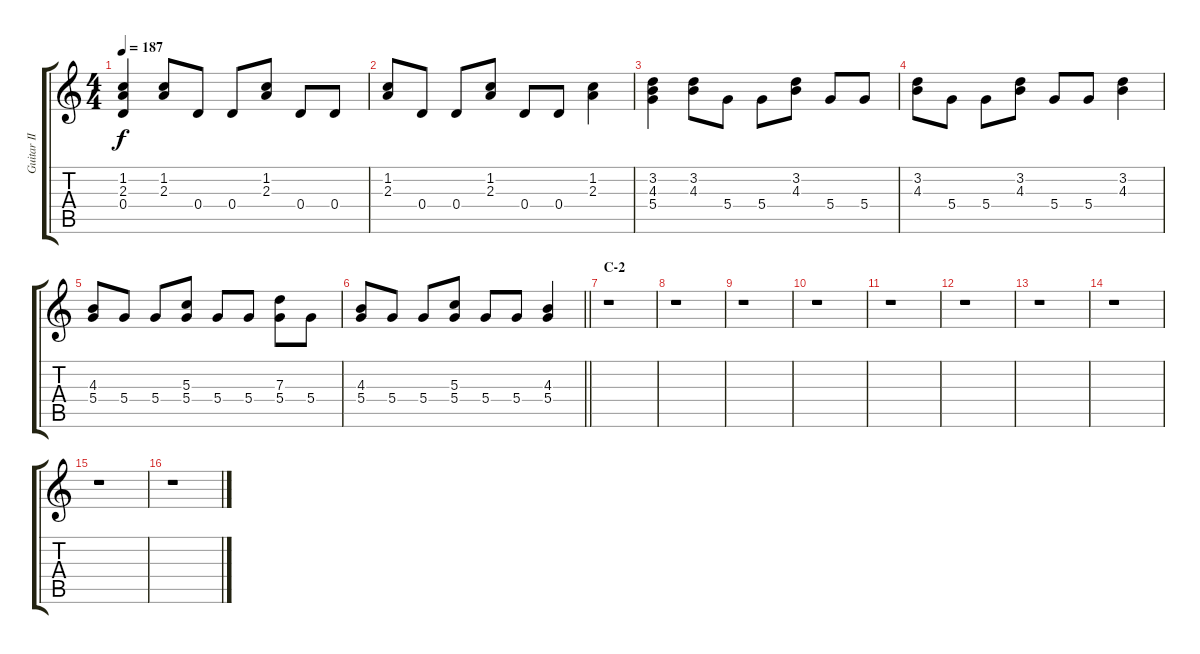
\track ("Guitar II" "Guitar II") {instrument overdrivenguitar}
\staff {score tabs}
\tuning (E4 B3 G3 D3 A2 E2) {hide}
\ts (4 4)
\tempo 187
\clef g2
\ks c
(1.2 2.3 0.4).4{dy f} (1.2 2.3).8 0.4.8 0.4.8 (1.2 2.3).8 0.4.8 0.4.8 |
(1.2 2.3).8 0.4.8 0.4.8 (1.2 2.3).8 0.4.8 0.4.8 (1.2 2.3).4 |
(3.2 4.3 5.4).4 (3.2 4.3).8 5.4.8 5.4.8 (3.2 4.3).8 5.4.8 5.4.8 |
(3.2 4.3).8 5.4.8 5.4.8 (3.2 4.3).8 5.4.8 5.4.8 (3.2 4.3).4 |
(4.3 5.4).8 5.4.8 5.4.8 (5.3 5.4).8 5.4.8 5.4.8 (7.3 5.4).8 5.4.8 |
\barLineRight lightlight
(4.3 5.4).8 5.4.8 5.4.8 (5.3 5.4).8 5.4.8 5.4.8 (4.3 5.4).4 |
\section ("" "C-2")
r.1 |
r.1 |
r.1 |
r.1 |
r.1 |
r.1 |
r.1 |
r.1 |
r.1 |
r.1
